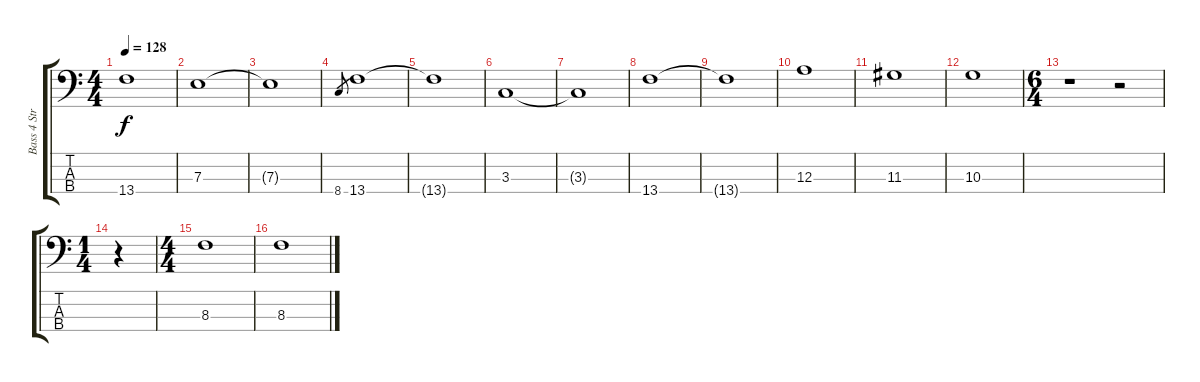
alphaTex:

\track ("Bass 4 Strings" "Bass 4 Str") {instrument electricbassfinger}
\staff {score tabs}
\tuning (G2 D2 A1 E1) {hide}
\ts (4 4)
\tempo 128
\clef f4
\ks c
13.4{t}.1{dy f} |
7.3.1 |
7.3{t}.1 |
8.4.8{gr} 13.4.1 |
13.4{t}.1 |
3.3.1 |
3.3{t}.1 |
13.4.1 |
13.4{t}.1 |
12.3.1 |
11.3.1 |
10.3.1 |
\ts (6 4)
r.1 r.2 |
\ts (1 4)
r.4 |
\ts (4 4)
8.3.1 |
8.3.1
